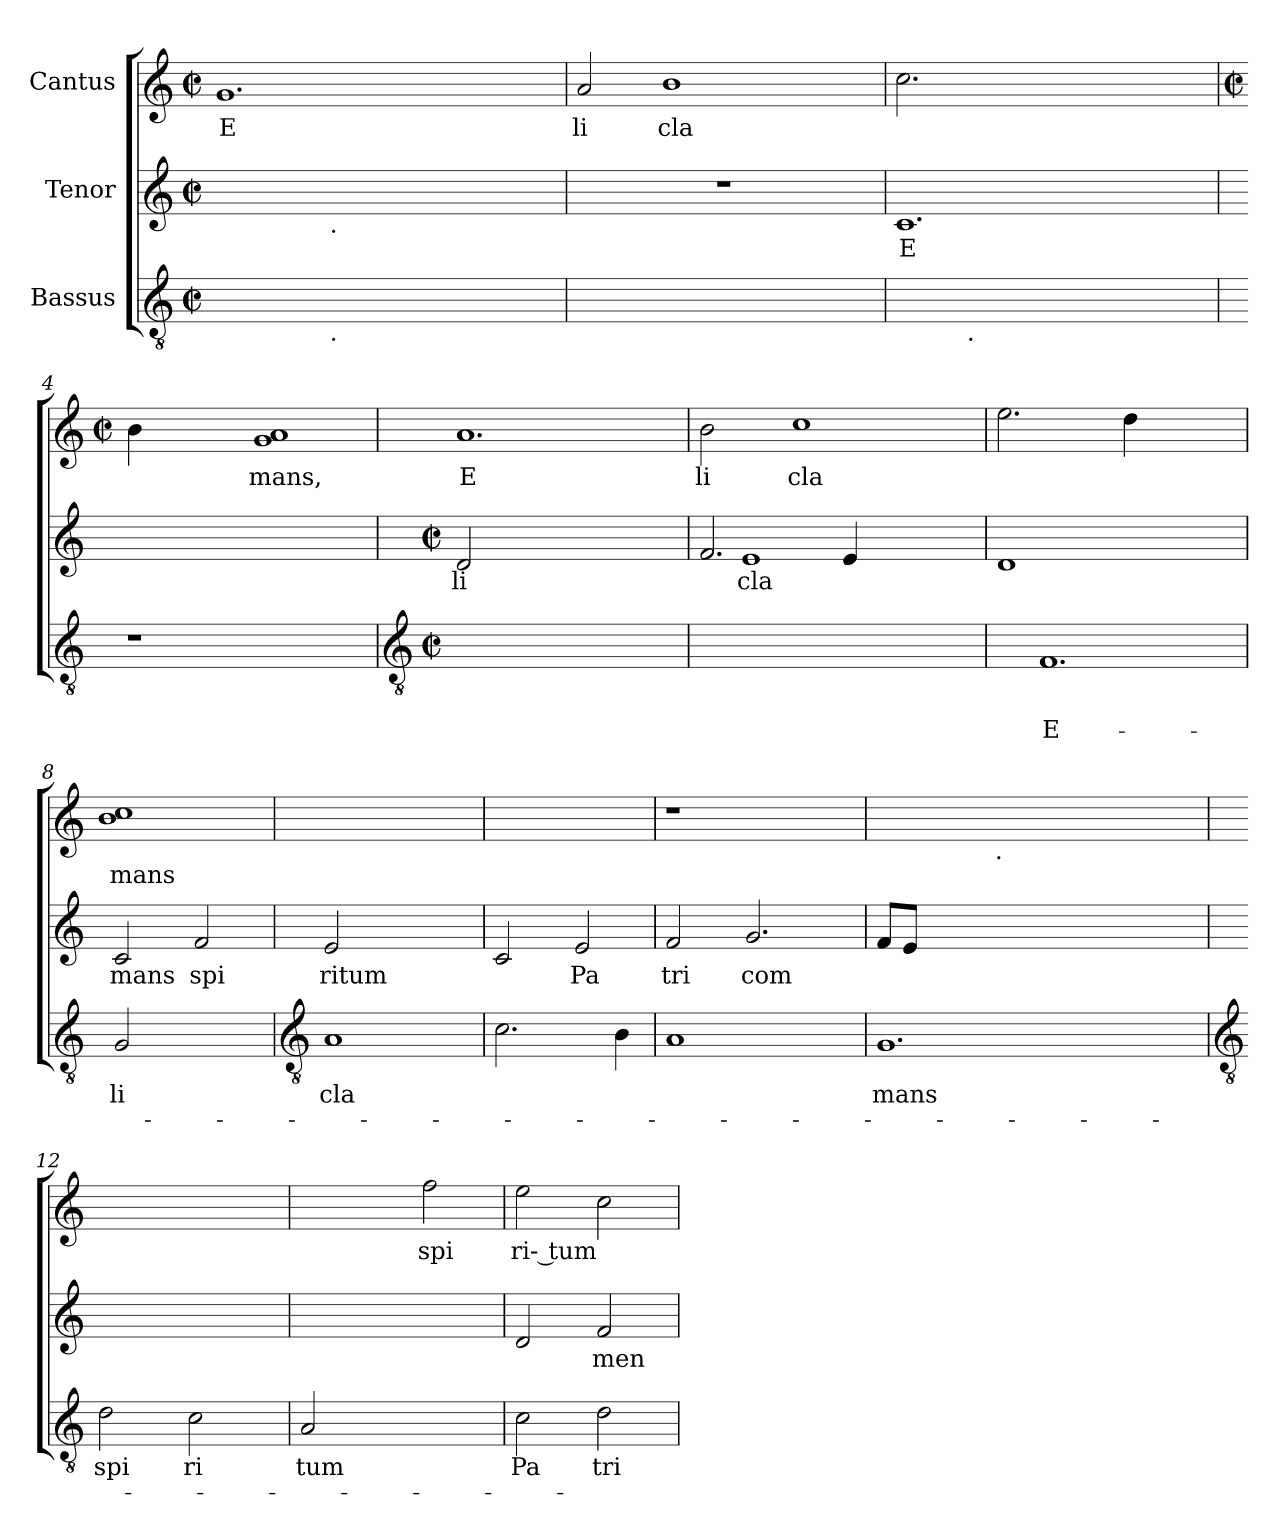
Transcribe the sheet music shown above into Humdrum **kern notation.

**kern	**text	**text	**kern	**text	**kern	**text	**dynam
*part3	*part3	*part3	*part2	*part2	*part1	*part1	*part1
*staff3	*staff3	*staff3	*staff2	*staff2	*staff1	*staff1	*staff1
*I"Bassus	*	*	*I"Tenor	*	*I"Cantus	*	*
*clefGv2	*	*	*clefG2	*	*clefG2	*	*
*k[]	*	*	*k[]	*	*k[]	*	*
*C:	*	*	*C:	*	*C:	*	*
*M2/2	*	*	*M2/2	*	*M2/2	*	*
*met(c|)	*	*	*met(c|)	*	*met(c|)	*	*
=1	=1	=1	=1	=1	=1	=1	=1
*	*	*	*^	*	*	*	*
!	!	!	!	!	!	!	!LO:LY:b	!
4ryy	.	.	4ryy	4ryy	.	1.g	E	.
32ryy	.	.	32ryy	4ryy	.	.	.	.
32ryy	.	.	32ryy	.	.	.	.	.
32ryy	.	.	32ryy	.	.	.	.	.
32ryy	.	.	32ryy	.	.	.	.	.
32ryy	.	.	32ryy	.	.	.	.	.
32ryy	.	.	32ryy	.	.	.	.	.
!	!	!	!LO:TX:b:t=.	!	!	!	!	!
!LO:TX:b:t=.	!	!	!	!	!	!	!	!
32ryy	.	.	32ryy	.	.	.	.	.
4ryy	.	.	4ryy	.	.	.	.	.
.	.	.	.	4ryy	.	.	.	.
4ryy	.	.	4ryy	.	.	.	.	.
.	.	.	.	4ryy	.	.	.	.
4ryy	.	.	4ryy	.	.	.	.	.
.	.	.	.	4ryy	.	.	.	.
4ryy	.	.	4ryy	.	.	.	.	.
.	.	.	.	32ryy	.	.	.	.
.	.	.	.	8..ryy	.	.	.	.
32ryy	.	.	32ryy	.	.	.	.	.
=2A	=2A	=2A	=2A	=2A	=2A	=2A	=2A	=2A
!	!	!	!	!	!	!	!LO:LY:b	!
4ryy	.	.	4ryy	4ryy	.	2a/	li	.
4ryy	.	.	4ryy	4ryy	.	.	.	.
!	!	!	!	!	!	!	!LO:LY:b	!
4ryy	.	.	4ryy	4ryy	.	1b	cla	.
32ryy	.	.	32ryy	4ryy	.	.	.	.
4ryy	.	.	1r	.	.	.	.	.
.	.	.	.	2ryy	.	.	.	.
2.ryy	.	.	.	.	.	.	.	.
.	.	.	.	4ryy	.	4ryy	.	.
.	.	.	.	32ryy	.	32ryy	.	.
=3A	=3A	=3A	=3A	=3A	=3A	=3A	=3A	=3A
!	!	!	!	!	!LO:LY:b	!	!	!
32ryy	.	.	1.c/	4ryy	E	2.cc\	.	.
32ryy	.	.	.	.	.	.	.	.
32ryy	.	.	.	.	.	.	.	.
32ryy	.	.	.	.	.	.	.	.
32ryy	.	.	.	.	.	.	.	.
32ryy	.	.	.	.	.	.	.	.
!LO:TX:b:t=.	!	!	!	!	!	!	!	!
32ryy	.	.	.	.	.	.	.	.
4ryy	.	.	.	.	.	.	.	.
.	.	.	.	4ryy	.	.	.	.
4ryy	.	.	.	.	.	.	.	.
.	.	.	.	4ryy	.	.	.	.
4ryy	.	.	.	.	.	.	.	.
.	.	.	.	4ryy	.	2.ryy	.	.
2ryy	.	.	.	.	.	.	.	.
.	.	.	.	2ryy	.	.	.	.
32ryy	.	.	.	.	.	.	.	.
*	*	*	*v	*v	*	*	*	*
!!LO:LB:g=z
=4	=4	=4	=4	=4	=4	=4	=4
*	*	*	*	*	*M2/2	*	*
*	*	*	*	*	*met(c|)	*	*
1r	.	.	4ryy	.	4b\	.	.
.	.	.	1.ryy	.	4ryy	.	.
.	.	.	.	.	4ryy	.	.
!	!	!	!	!	!	!LO:LY:b	!
.	.	.	.	.	1g 1a	mans,	.
2.ryy	.	.	.	.	.	.	.
!!LO:LB:g=z
=5	=5	=5	=5	=5	=5	=5	=5
*clefGv2	*	*	*	*	*	*	*
*M2/2	*	*	*M2/2	*	*	*	*
*met(c|)	*	*	*met(c|)	*	*	*	*
!	!	!	!	!LO:LY:b	!	!LO:LY:b	!
*	*	*	*^	*	*	*	*
4ryy	.	.	2d/	4ryy	li	1.a	E	.
4ryy	.	.	.	4ryy	.	.	.	.
4ryy	.	.	4ryy	4ryy	.	.	.	.
4ryy	.	.	4ryy	4ryy	.	.	.	.
2ryy	.	.	2ryy	2ryy	.	.	.	.
=6	=6	=6	=6	=6	=6	=6	=6	=6
!	!	!	!	!	!	!	!LO:LY:b	!
4ryy	.	.	2.f/	4ryy	.	2b\	li	.
!	!	!	!	!	!LO:LY:b	!	!	!
32ryy	.	.	.	1e\	cla	.	.	.
4ryy	.	.	.	.	.	.	.	.
!	!	!	!	!	!	!	!LO:LY:b	!
.	.	.	.	.	.	1cc	cla	.
4ryy	.	.	.	.	.	.	.	.
.	.	.	4e/	.	.	.	.	.
4ryy	.	.	.	.	.	.	.	.
.	.	.	4ryy	.	.	.	.	.
4...ryy	.	.	.	.	.	.	.	.
.	.	.	4ryy	4ryy	.	.	.	.
!!LO:LB:g=z
=7	=7	=7	=7	=7	=7	=7	=7	=7
4ryy	.	.	1d/	4ryy	.	2.ee\	.	.
!	!LO:LY:b	!LO:LY:b	!	!	!	!	!	!
1.F	.	E-	.	4ryy	.	.	.	.
.	.	.	.	4ryy	.	.	.	.
.	.	.	.	4ryy	.	4dd\	.	.
.	.	.	2.ryy	2.ryy	.	2.ryy	.	.
=8	=8	=8	=8	=8	=8	=8	=8	=8
!	!LO:LY:b	!	!	!	!LO:LY:b	!	!LO:LY:b	!
2G/	-li	.	2c/	4ryy	mans	1b 1cc	mans	.
.	.	.	.	4ryy	.	.	.	.
!	!	!	!	!	!LO:LY:b	!	!	!
2ryy	.	.	2f/	4ryy	spi	.	.	.
.	.	.	.	4ryy	.	.	.	.
!!LO:LB:g=z
=9A	=9A	=9A	=9A	=9A	=9A	=9A	=9A	=9A
*clefGv2	*	*	*	*	*	*	*	*
!	!LO:LY:b	!	!	!	!LO:LY:b	!	!	!
1A	cla	.	2e/	4ryy	ritum	4ryy	.	.
.	.	.	.	2ryy	.	4ryy	.	.
.	.	.	2ryy	.	.	4ryy	.	.
.	.	.	.	4ryy	.	4ryy	.	.
!!LO:LB:g=z
=10	=10	=10	=10	=10	=10	=10	=10	=10
2.c\	.	.	2c/	4ryy	.	4ryy	.	.
.	.	.	.	4ryy	.	4ryy	.	.
!	!	!	!	!	!LO:LY:b	!	!	!
.	.	.	2e/	4ryy	Pa	2ryy	.	.
4B\	.	.	.	4ryy	.	.	.	.
=10A	=10A	=10A	=10A	=10A	=10A	=10A	=10A	=10A
!	!	!	!	!	!LO:LY:b	!	!	!
1A	.	.	2f/	4ryy	tri	1r	.	.
.	.	.	.	4ryy	.	.	.	.
!	!	!	!	!	!LO:LY:b	!	!	!
.	.	.	2.g/	4ryy	com	.	.	.
.	.	.	.	4ryy	.	.	.	.
4ryy	.	.	.	4ryy	.	4ryy	.	.
!!LO:LB:g=z
=11	=11	=11	=11	=11	=11	=11	=11	=11
!	!LO:LY:b	!	!	!	!	!	!	!
1.G	mans	.	8f/L	4ryy	.	4ryy	.	.
.	.	.	8e/J	.	.	.	.	.
.	.	.	4ryy	4ryy	.	32ryy	.	.
.	.	.	.	.	.	32ryy	.	.
.	.	.	.	.	.	32ryy	.	.
.	.	.	.	.	.	32ryy	.	.
.	.	.	.	.	.	32ryy	.	.
.	.	.	.	.	.	32ryy	.	.
!	!	!	!	!	!	!LO:TX:b:t=.	!	!
!	!	!	!	!	!	!	!	!LO:DY:a
!	!	!	!	!	!	!	!	!LO:DY:n=1:a
!	!	!	!	!	!	!	!	!LO:DY:n=2:a
.	.	.	.	.	.	32ryy	.	p f f
.	.	.	.	.	.	4ryy	.	.
.	.	.	4ryy	4ryy	.	.	.	.
.	.	.	.	.	.	4ryy	.	.
.	.	.	2ryy	4ryy	.	.	.	.
.	.	.	.	.	.	4ryy	.	.
.	.	.	.	2ryy	.	.	.	.
.	.	.	.	.	.	4ryy	.	.
.	.	.	4ryy	.	.	.	.	.
.	.	.	.	.	.	32ryy	.	.
!!LO:LB:g=z
=12A	=12A	=12A	=12A	=12A	=12A	=12A	=12A	=12A
*clefGv2	*	*	*	*	*	*	*	*
!	!LO:LY:b	!	!	!	!	!	!	!
*^	*	*	*	*	*	*	*	*
2d\	4ryy	spi	.	32ryy	4ryy	.	4ryy	.	.
.	.	.	.	1ryy	.	.	.	.	.
.	4ryy	.	.	.	4ryy	.	4ryy	.	.
!	!	!LO:LY:b	!	!	!	!	!	!	!
2c\	4ryy	ri	.	.	4ryy	.	4ryy	.	.
.	4ryy	.	.	.	4ryy	.	32ryy	.	.
.	.	.	.	.	.	.	4ryy	.	.
32ryy	32ryy	.	.	.	32ryy	.	.	.	.
=13A	=13A	=13A	=13A	=13A	=13A	=13A	=13A	=13A	=13A
!	!	!LO:LY:b	!	!	!	!	!	!	!
2A/	4ryy	tum	.	1ryy	4ryy	.	4ryy	.	.
.	4ryy	.	.	.	1ryy	.	4ryy	.	.
4ryy	4ryy	.	.	.	.	.	4ryy	.	.
!	!	!	!	!	!	!	!	!LO:LY:b	!
4ryy	4ryy	.	.	.	.	.	2ff\	spi	.
4ryy	4ryy	.	.	4ryy	.	.	.	.	.
!!LO:LB:g=z
=14A	=14A	=14A	=14A	=14A	=14A	=14A	=14A	=14A	=14A
!	!	!LO:LY:b	!	!	!	!	!	!LO:LY:b	!
2c\	4ryy	Pa	.	2d/	4ryy	.	2ee\	ri- tum	.
.	4ryy	.	.	.	4ryy	.	.	.	.
!	!	!LO:LY:b	!	!	!	!LO:LY:b	!	!	!
2d\	4ryy	tri	.	2f/	4ryy	men	2cc\	.	.
.	4ryy	.	.	.	4ryy	.	.	.	.
*v	*v	*	*	*	*	*	*	*	*
*	*	*	*v	*v	*	*	*	*
=	=	=	=	=	=	=	=
*-	*-	*-	*-	*-	*-	*-	*-
